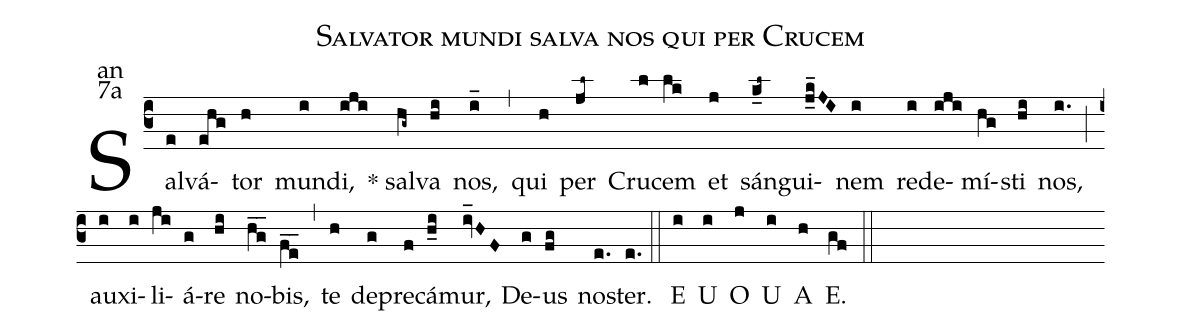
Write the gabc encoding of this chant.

name:Salvator mundi salva nos qui per Crucem;
office-part:an;
mode:7a;
%%
(c3) Sal(e)vá(ehg)tor(h) mun(i)di,(iji) <sp>*</sp> sal(hg~)va(hi) nos,(i_) (,)
qui(h) per(jl~) Cru(l)cem(lk) et(j) sán(k_l~)gui(j_k_JI)nem(i)  re(i)de(iji)mí(hg)sti(hi) nos,(i.) (;)
au(i)xi(i)li(ji)á(g)re(hi) no(hg__)bis,(fe__) (,)
te(h) de(g)pre(f)cá(h_i)mur,(iv_HF) De(g)us(fg) no(e.)ster.(e.)  (::)
<eu>  E(i) U(i) O(j) U(i) A(h) E.(gf) </eu> (::)
